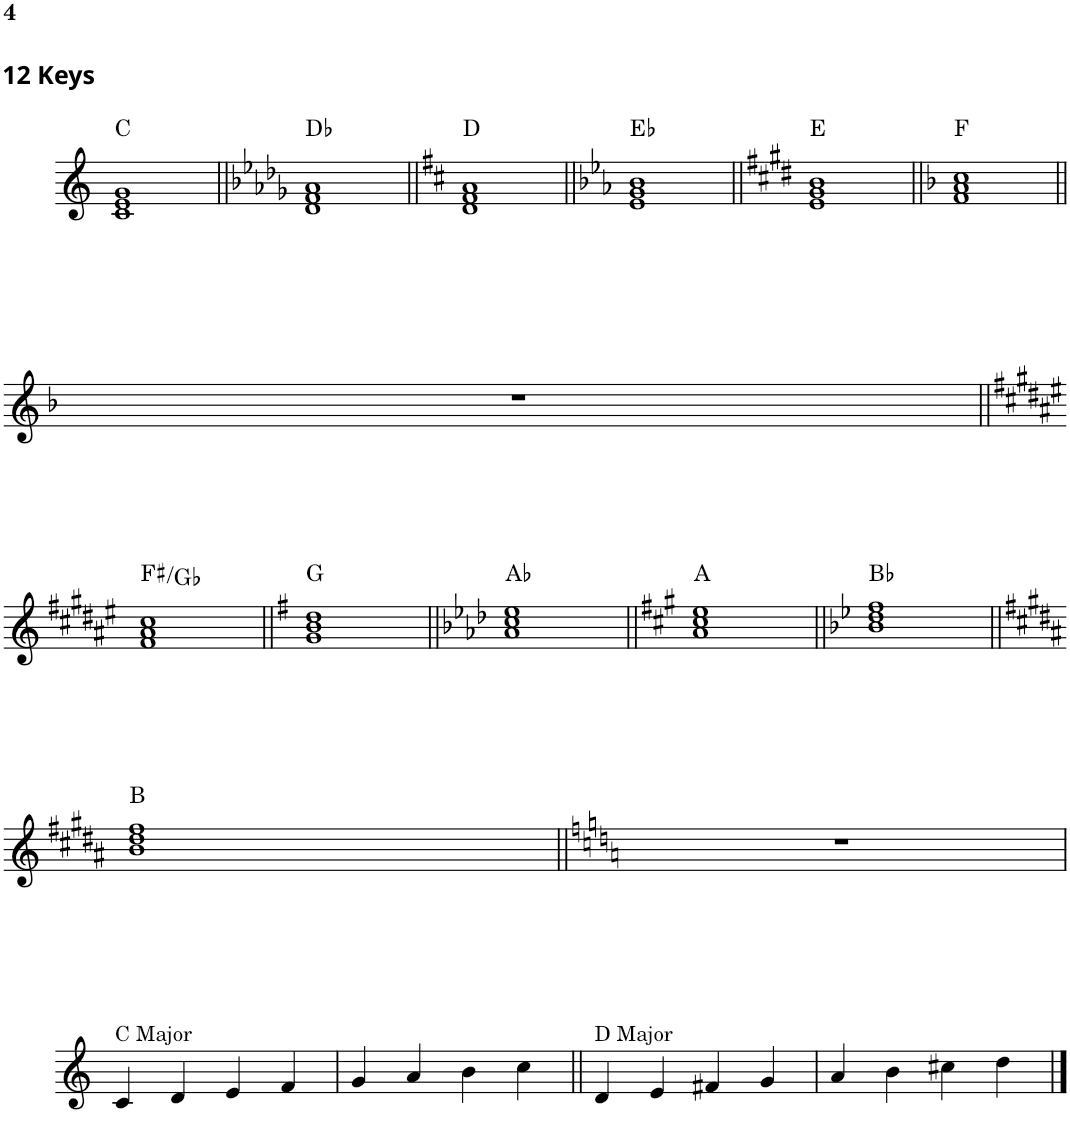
**kern	**harte
*part1	*part1
*staff1	*
*I"Piano	*
*I'Pno.	*
!!LO:PB:g=z
*clefG2	*
*k[]	*
*M4/4	*
=1	=1
!LO:TX:a:B:t=12 Keys	!
1c 1e 1g	C:maj
=2||	=2||
*k[b-e-a-d-g-]	*
1d- 1f 1a-	Db:maj
=3||	=3||
*k[f#c#]	*
1d 1f# 1a	D:maj
=4||	=4||
*k[b-e-a-]	*
1e- 1g 1b-	Eb:maj
=5||	=5||
*k[f#c#g#d#]	*
1e 1g# 1b	E:maj
=6||	=6||
*k[b-]	*
1f 1a 1cc	F:maj
!!LO:LB:g=z
=7||	=7||
1r	.
!!LO:LB:g=z
=8||	=8||
*k[f#c#g#d#a#e#]	*
1f# 1a# 1cc#	F#:maj/bb2
=9||	=9||
*k[f#]	*
1g 1b 1dd	G:maj
=10||	=10||
*k[b-e-a-d-]	*
1a- 1cc 1ee-	Ab:maj
=11||	=11||
*k[f#c#g#]	*
1a 1cc# 1ee	A:maj
=12||	=12||
*k[b-e-]	*
1b- 1dd 1ff	Bb:maj
!!LO:LB:g=z
=13||	=13||
*k[f#c#g#d#a#]	*
1b 1dd# 1ff#	B:maj
=14||	=14||
*k[]	*
1r	.
!!LO:LB:g=z
=1	=1
!LO:TX:a:t=C Major	!
4c/	.
4d/	.
4e/	.
4f/	.
=2	=2
4g/	.
4a/	.
4b\	.
4cc\	.
=3||	=3||
!LO:TX:a:t=D Major	!
4d/	.
4e/	.
4f#X/	.
4g/	.
=4	=4
4a/	.
4b\	.
4cc#X\	.
4dd\	.
==	==
*-	*-
